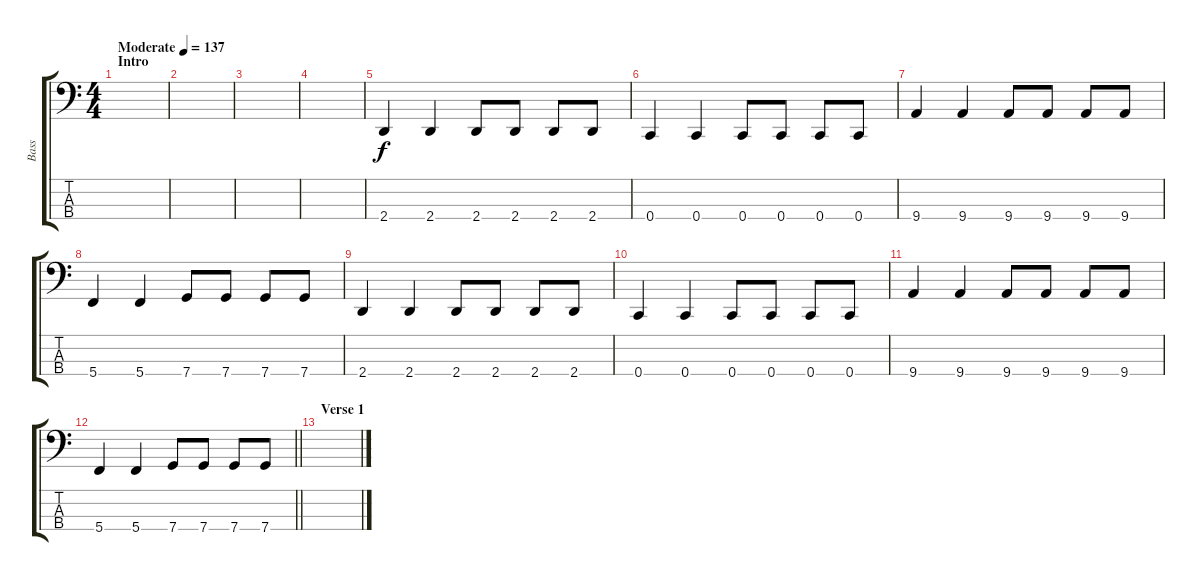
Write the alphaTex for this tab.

\track ("Bass" "Bass") {instrument electricbassfinger}
\staff {score tabs}
\tuning (F2 C2 G1 C1) {hide}
\ts (4 4)
\section ("" "Intro")
\tempo (137 "Moderate")
\clef f4
\ks c
|
|
|
|
2.4.4 2.4.4 2.4.8 2.4.8 2.4.8 2.4.8 |
0.4.4 0.4.4 0.4.8 0.4.8 0.4.8 0.4.8 |
9.4.4 9.4.4 9.4.8 9.4.8 9.4.8 9.4.8 |
5.4.4 5.4.4 7.4.8 7.4.8 7.4.8 7.4.8 |
2.4.4 2.4.4 2.4.8 2.4.8 2.4.8 2.4.8 |
0.4.4 0.4.4 0.4.8 0.4.8 0.4.8 0.4.8 |
9.4.4 9.4.4 9.4.8 9.4.8 9.4.8 9.4.8 |
\barLineRight lightlight
5.4.4 5.4.4 7.4.8 7.4.8 7.4.8 7.4.8 |
\section ("" "Verse 1")
